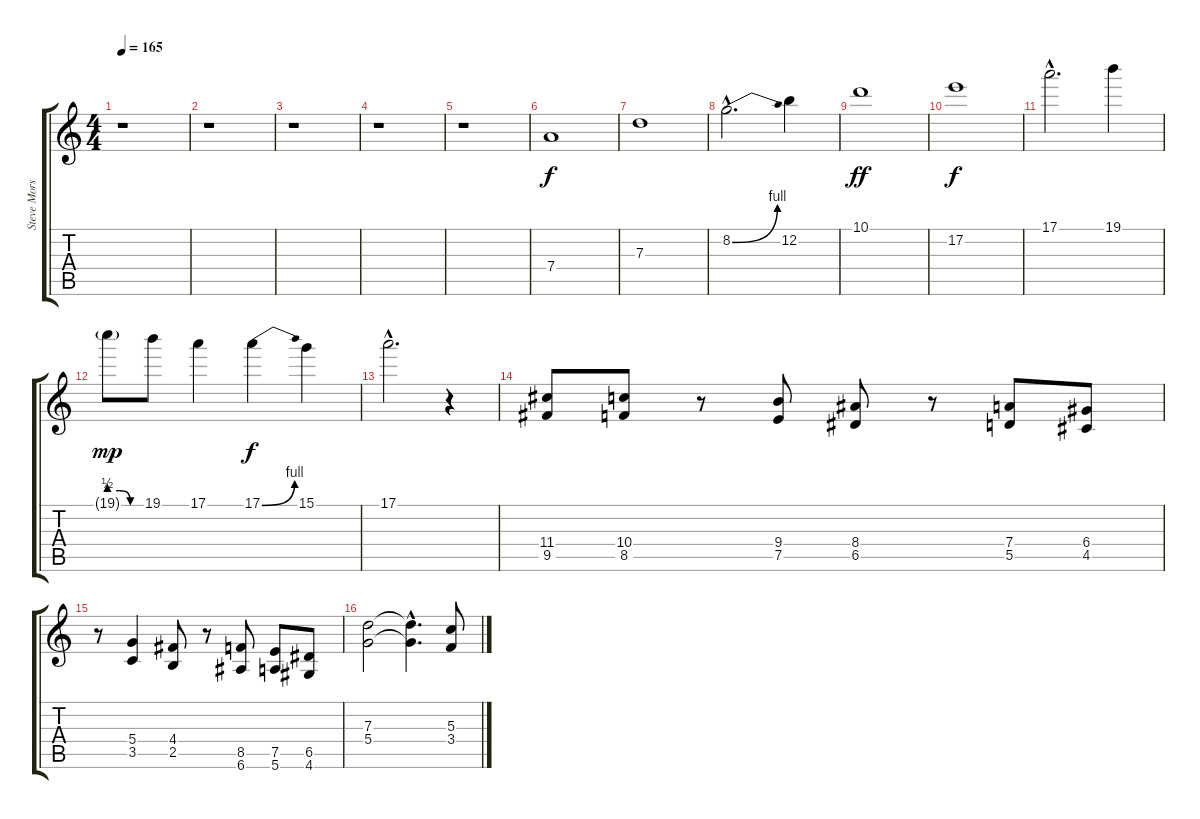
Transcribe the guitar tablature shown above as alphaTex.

\track ("Steve Morse" "Steve Mors") {instrument overdrivenguitar}
\staff {score tabs}
\tuning (E4 B3 G3 D3 A2 E2) {hide}
\ts (4 4)
\tempo 165
\clef g2
\ks c
r.1{dy f instrument overdrivenguitar} |
r.1 |
r.1 |
r.1 |
r.1 |
7.4.1 |
7.3.1 |
8.2{be (bend 0 0 60 4) hac}.2{d} 12.2.4 |
10.1.1{dy ff} |
17.2.1{dy f} |
17.1{hac}.2{d} 19.1.4 |
19.1{be (custom 0 2 20 2 40 0 60 0) g}.8{dy mp} 19.1.8 17.1.4 17.1{be (bend 0 0 60 4)}.4{dy f} 15.1.4 |
17.1{hac}.2{d} r.4 |
(11.4 9.5).8 (10.4 8.5).8 r.8 (9.4 7.5).8 (8.4 6.5).8 r.8 (7.4 5.5).8 (6.4 4.5).8 |
r.8 (5.4 3.5).4 (4.4 2.5).8 r.8 (8.5 6.6).8 (7.5 5.6).8 (6.5 4.6).8 |
(7.3 5.4).2 (7.3{hac t} 5.4{hac t}).4{d} (5.3 3.4).8
